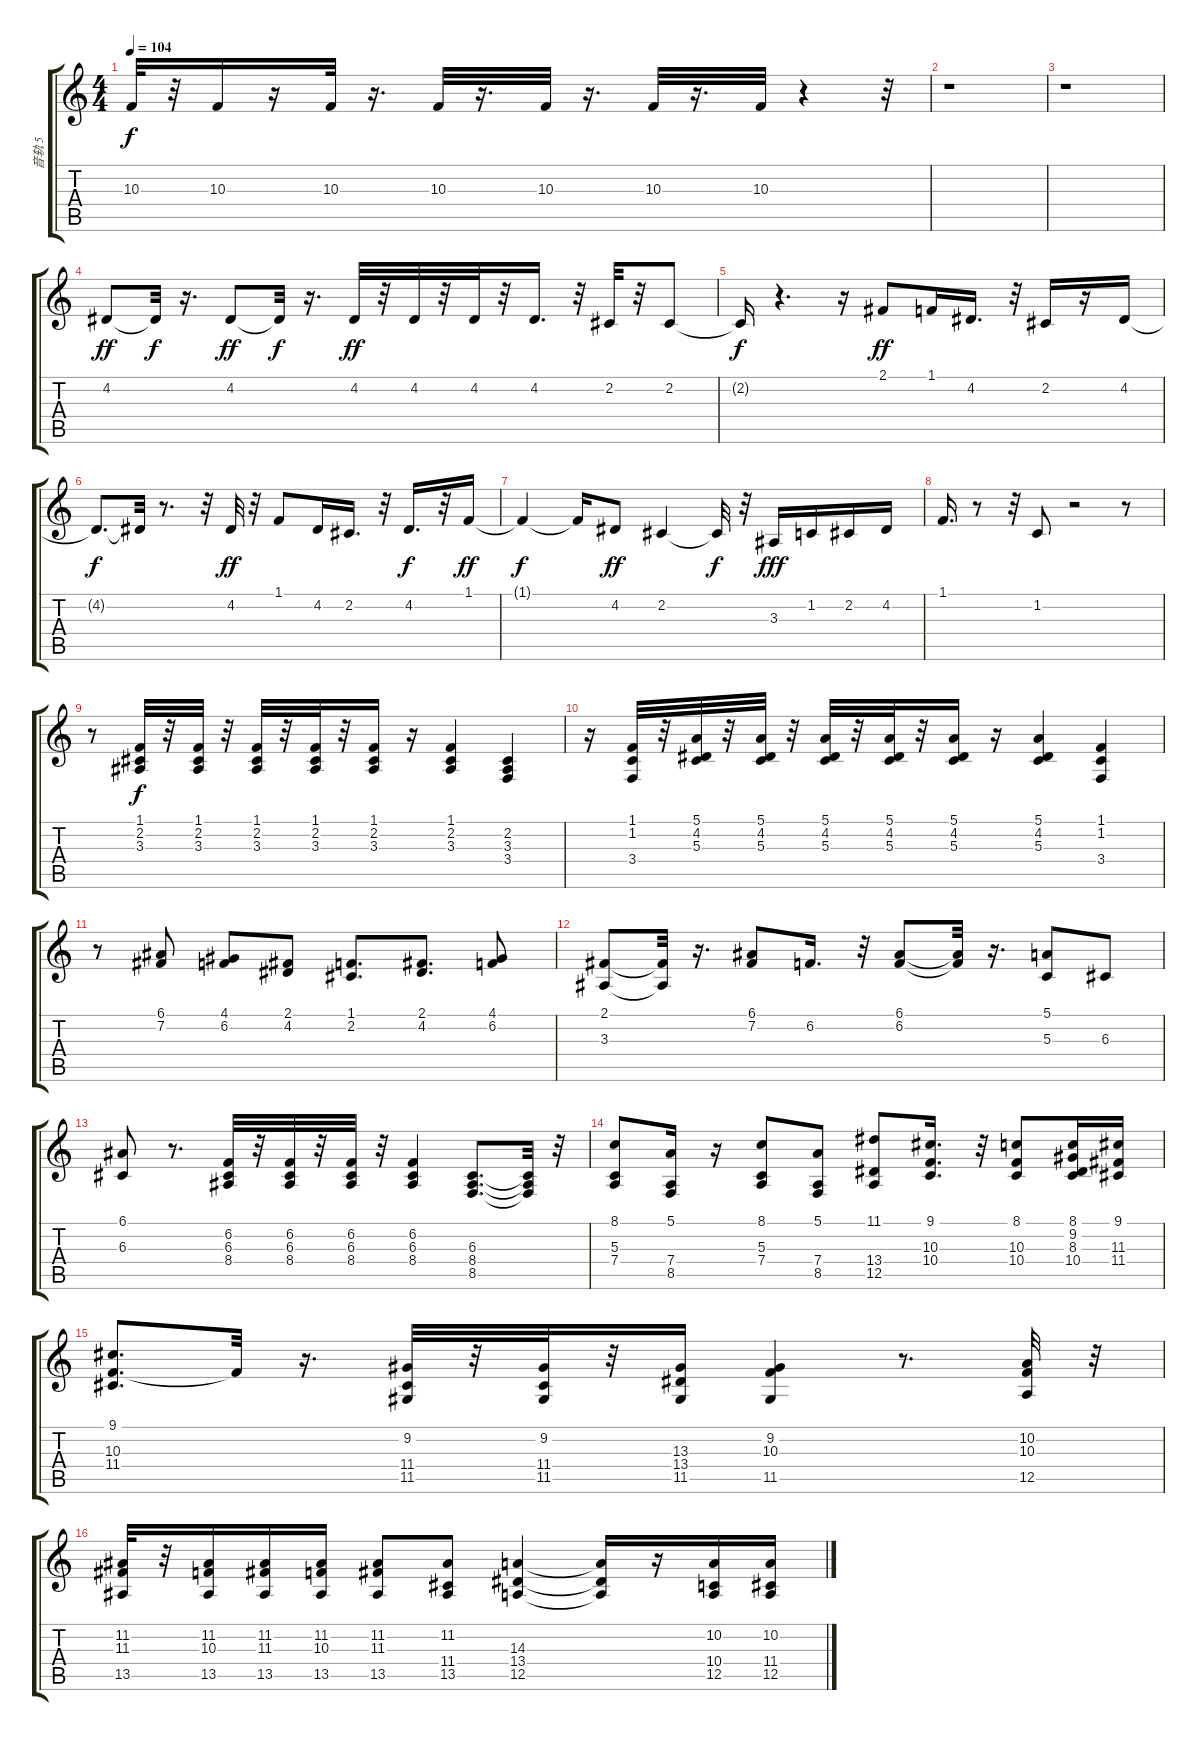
\track ("音轨 5" "音轨 5") {instrument choiraahs}
\staff {score tabs}
\tuning (E4 B3 G3 D3 A2 E2) {hide}
\ts (4 4)
\tempo 104
\clef g2
\ks c
10.3.32{dy f} r.32 10.3.16 r.16 10.3.32 r.16{d} 10.3.32 r.16{d} 10.3.32 r.16{d} 10.3.32 r.16{d} 10.3.32 r.4 r.32 |
r.1 |
r.1 |
4.2.8{dy ff} 4.2{t}.32{dy f} r.16{d} 4.2.8{dy ff} 4.2{t}.32{dy f} r.16{d} 4.2.32{dy ff} r.32 4.2.32 r.32 4.2.32 r.32 4.2.16{d} r.32 2.2.32 r.32 2.2.8 |
2.2{t}.16{dy f} r.4{d} r.16 2.1.8{dy ff} 1.1.16 4.2.16{d} r.32 2.2.16 r.16 4.2.16 |
4.2{t}.8{d dy f} 4.2{t}.32 r.8{d} r.32 4.2.32{dy ff} r.32 1.1.8 4.2.16 2.2.16{d} r.32 4.2.16{d dy f} r.32 1.1.16{dy ff} |
1.1{t}.4{dy f} 1.1{t}.16 4.2.8{dy ff} 2.2.4 2.2{t}.32{dy f} r.32 3.3.16{dy fff} 1.2.16 2.2.16 4.2.16 |
1.1.16{d} r.8 r.32 1.2.8 r.2 r.8 |
r.8 (1.1 2.2 3.3).32{dy f} r.32 (1.1 2.2 3.3).32 r.32 (1.1 2.2 3.3).32 r.32 (1.1 2.2 3.3).32 r.32 (1.1 2.2 3.3).16 r.16 (1.1 2.2 3.3).4 (2.2 3.3 3.4).4 |
r.16 (1.1 1.2 3.4).32 r.32 (5.1 4.2 5.3).32 r.32 (5.1 4.2 5.3).32 r.32 (5.1 4.2 5.3).32 r.32 (5.1 4.2 5.3).32 r.32 (5.1 4.2 5.3).16 r.16 (5.1 4.2 5.3).4 (1.1 1.2 3.4).4 |
r.8 (6.1 7.2).8 (4.1 6.2).8 (2.1 4.2).8 (1.1 2.2).8{d} (2.1 4.2).8{d} (4.1 6.2).8 |
(2.1 3.3).8 (2.1{t} 3.3{t}).32 r.16{d} (6.1 7.2).8 6.2.16{d} r.32 (6.1 6.2).8 (6.1{t} 6.2{t}).32 r.16{d} (5.1 5.3).8 6.3.8 |
(6.1 6.3).8 r.8{d} (6.2 6.3 8.4).32 r.32 (6.2 6.3 8.4).32 r.32 (6.2 6.3 8.4).32 r.32 (6.2 6.3 8.4).4 (6.3 8.4 8.5).8{d} (6.3{t} 8.4{t} 8.5{t}).32 r.32 |
(8.1 5.3 7.4).8 (5.1 7.4 8.5).16 r.16 (8.1 5.3 7.4).8 (5.1 7.4 8.5).8 (11.1 13.4 12.5).8 (9.1 10.3 10.4).16{d} r.32 (8.1 10.3 10.4).8 (8.1 9.2 8.3 10.4).16 (9.1 11.3 11.4).16 |
(9.1 10.3 11.4).8{d} 10.3{t}.32 r.16{d} (9.2 11.4 11.5).32 r.32 (9.2 11.4 11.5).32 r.32 (13.3 13.4 11.5).16 (9.2 10.3 11.5).4 r.8{d} (10.2 10.3 12.5).32 r.32 |
(11.2 11.3 13.5).32 r.32 (11.2 10.3 13.5).16 (11.2 11.3 13.5).16 (11.2 10.3 13.5).16 (11.2 11.3 13.5).8 (11.2 11.4 13.5).8 (14.3 13.4 12.5).4 (14.3{t} 13.4{t} 12.5{t}).16 r.16 (10.2 10.4 12.5).16 (10.2 11.4 12.5).16
